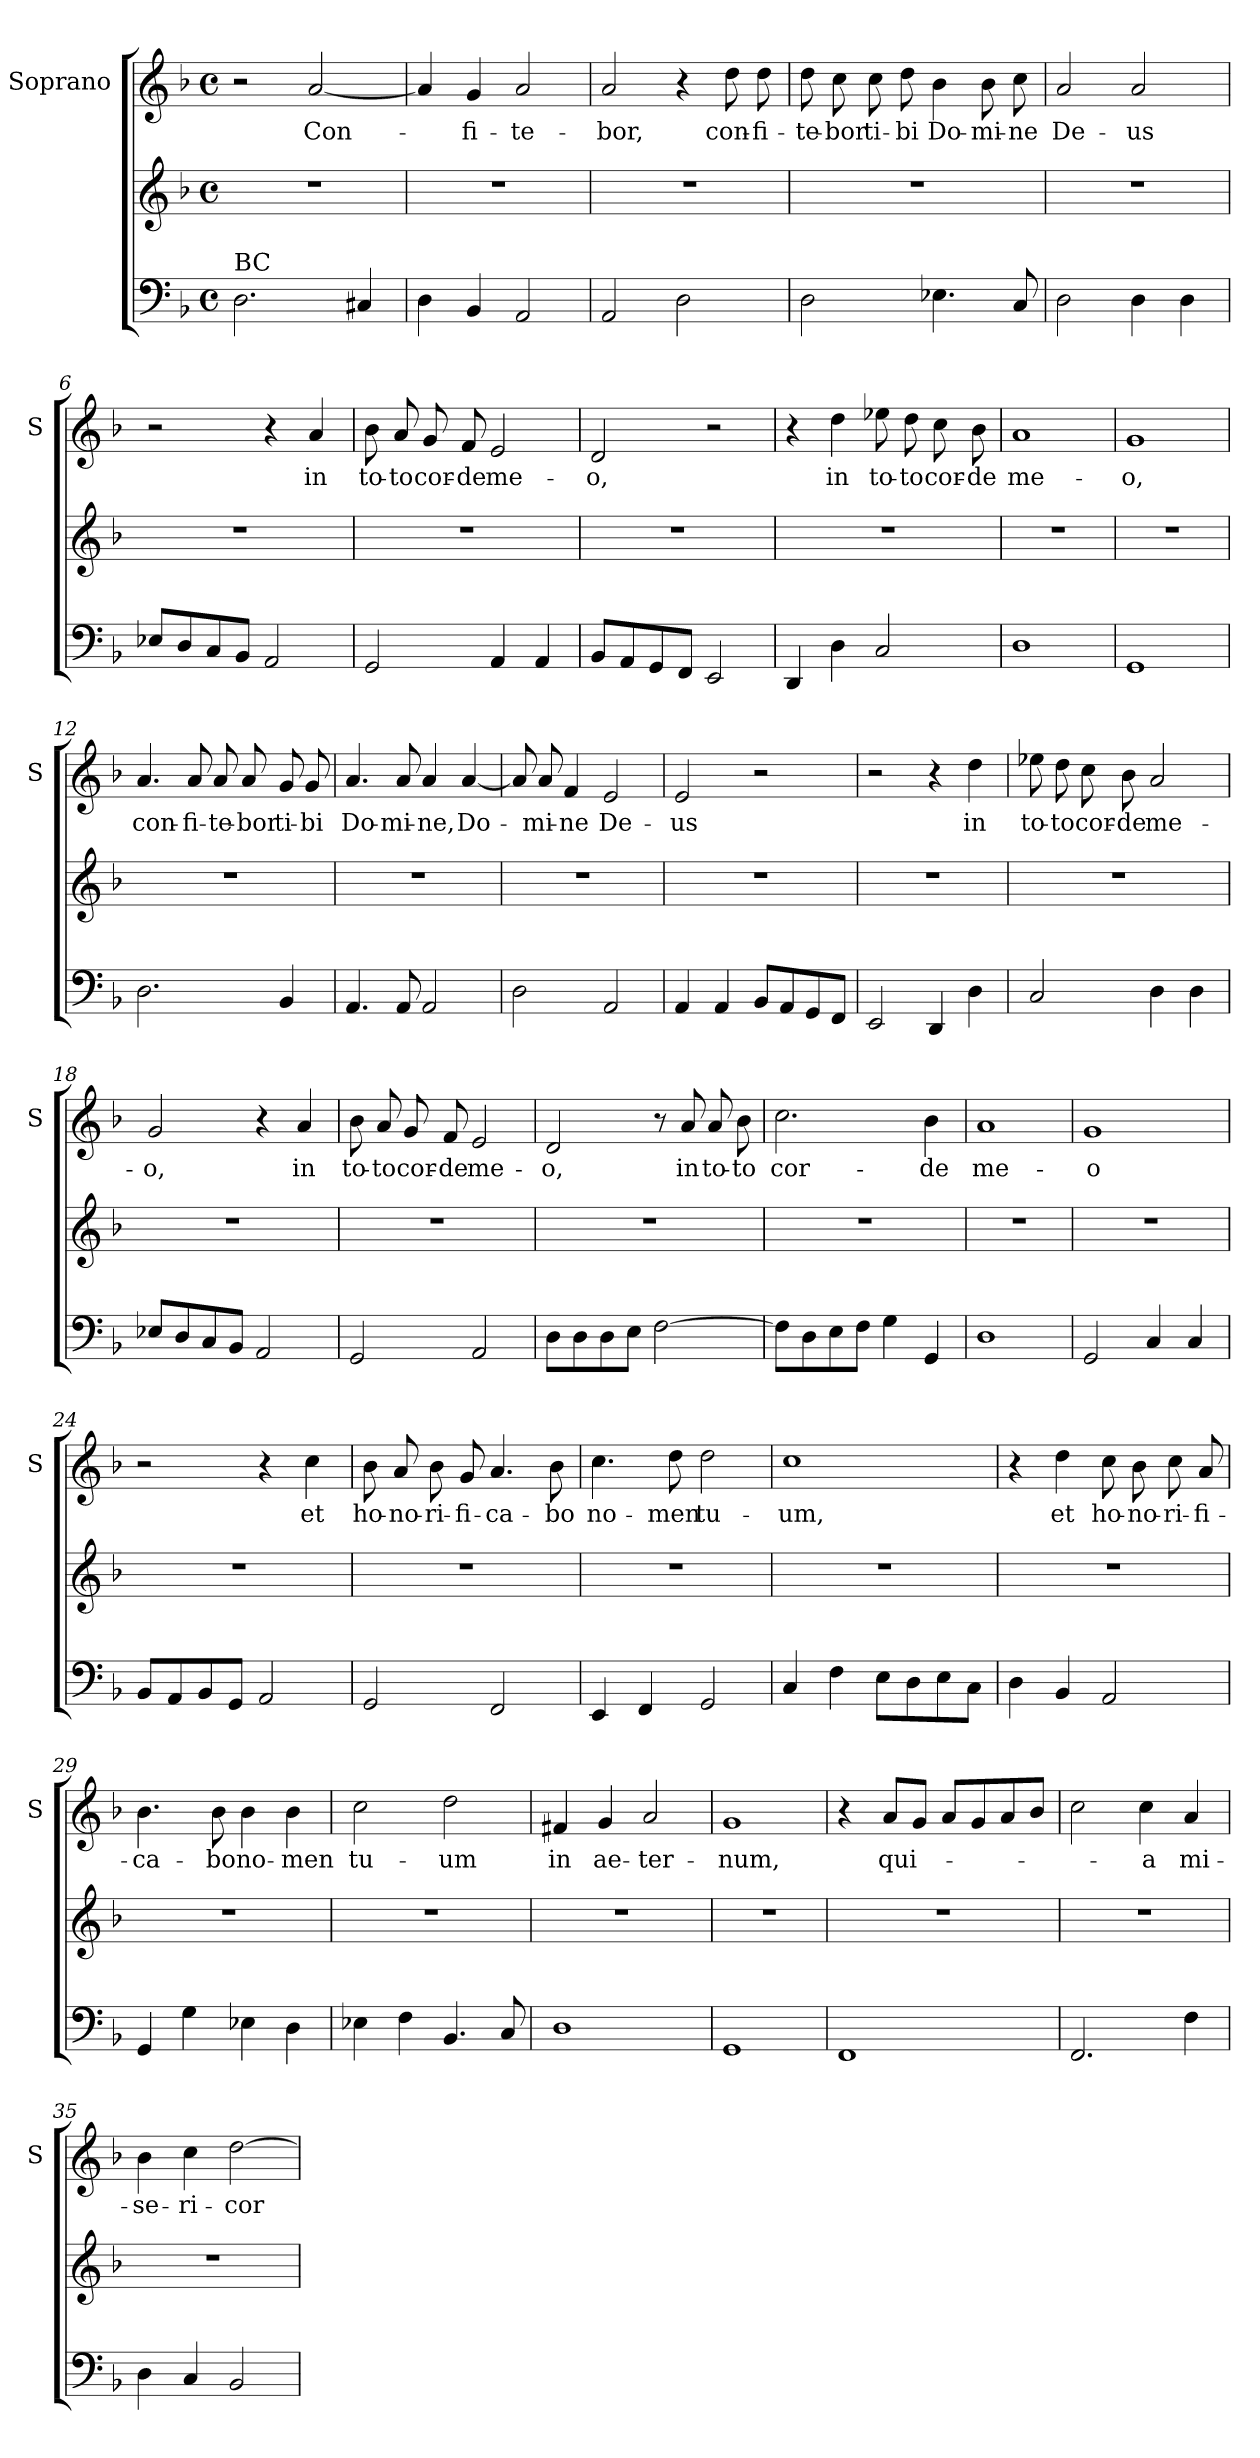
**kern	**kern	**kern	**text
*part2	*part2	*part1	*part1
*staff3	*staff2	*staff1	*staff1
*	*	*I"Soprano	*
*	*	*I'S	*
*clefF4	*clefG2	*clefG2	*
*k[b-]	*k[b-]	*k[b-]	*
*F:	*F:	*F:	*
*M4/4	*M4/4	*M4/4	*
*met(c)	*met(c)	*met(c)	*
=1	=1	=1	=1
!LO:TX:a:t=BC	!	!	!
2.D\	1r	2r	.
!	!	!	!LO:LY:b
.	.	[2a/	Con-
4C#X/	.	.	.
=2	=2	=2	=2
4D\	1r	4a/]	.
!	!	!	!LO:LY:b
4BB-/	.	4g/	-fi-
!	!	!	!LO:LY:b
2AA/	.	2a/	-te-
=3	=3	=3	=3
!	!	!	!LO:LY:b
2AA/	1r	2a/	-bor,
2D\	.	4r	.
!	!	!	!LO:LY:b
.	.	8dd\	con-
!	!	!	!LO:LY:b
.	.	8dd\	-fi-
=4	=4	=4	=4
!	!	!	!LO:LY:b
2D\	1r	8dd\	-te-
!	!	!	!LO:LY:b
.	.	8cc\	-bor
!	!	!	!LO:LY:b
.	.	8cc\	ti-
!	!	!	!LO:LY:b
.	.	8dd\	-bi
!	!	!	!LO:LY:b
4.E-X\	.	4b-\	Do-
!	!	!	!LO:LY:b
.	.	8b-\	-mi-
!	!	!	!LO:LY:b
8C/	.	8cc\	-ne
=5	=5	=5	=5
!	!	!	!LO:LY:b
2D\	1r	2a/	De-
!	!	!	!LO:LY:b
4D\	.	2a/	-us
4D\	.	.	.
!!LO:LB:g=z
=6	=6	=6	=6
8E-X/L	1r	2r	.
8D/	.	.	.
8C/	.	.	.
8BB-/J	.	.	.
2AA/	.	4r	.
!	!	!	!LO:LY:b
.	.	4a/	in
=7	=7	=7	=7
!	!	!	!LO:LY:b
2GG/	1r	8b-\	to-
!	!	!	!LO:LY:b
.	.	8a/	-to
!	!	!	!LO:LY:b
.	.	8g/	cor-
!	!	!	!LO:LY:b
.	.	8f/	-de
!	!	!	!LO:LY:b
4AA/	.	2e/	me-
4AA/	.	.	.
=8	=8	=8	=8
!	!	!	!LO:LY:b
8BB-/L	1r	2d/	-o,
8AA/	.	.	.
8GG/	.	.	.
8FF/J	.	.	.
2EE/	.	2r	.
=9	=9	=9	=9
4DD/	1r	4r	.
!	!	!	!LO:LY:b
4D\	.	4dd\	in
!	!	!	!LO:LY:b
2C/	.	8ee-X\	to-
!	!	!	!LO:LY:b
.	.	8dd\	-to
!	!	!	!LO:LY:b
.	.	8cc\	cor-
!	!	!	!LO:LY:b
.	.	8b-\	-de
=10	=10	=10	=10
!	!	!	!LO:LY:b
1D	1r	1a	me-
=11	=11	=11	=11
!	!	!	!LO:LY:b
1GG	1r	1g	-o,
!!LO:LB:g=z
=12	=12	=12	=12
!	!	!	!LO:LY:b
2.D\	1r	4.a/	con-
!	!	!	!LO:LY:b
.	.	8a/	-fi-
!	!	!	!LO:LY:b
.	.	8a/	-te-
!	!	!	!LO:LY:b
.	.	8a/	-bor
!	!	!	!LO:LY:b
4BB-/	.	8g/	ti-
!	!	!	!LO:LY:b
.	.	8g/	-bi
=13	=13	=13	=13
!	!	!	!LO:LY:b
4.AA/	1r	4.a/	Do-
!	!	!	!LO:LY:b
8AA/	.	8a/	-mi-
!	!	!	!LO:LY:b
2AA/	.	4a/	-ne,
!	!	!	!LO:LY:b
.	.	[4a/	Do-
=14	=14	=14	=14
2D\	1r	8a/]	.
!	!	!	!LO:LY:b
.	.	8a/	-mi-
!	!	!	!LO:LY:b
.	.	4f/	-ne
!	!	!	!LO:LY:b
2AA/	.	2e/	De-
=15	=15	=15	=15
!	!	!	!LO:LY:b
4AA/	1r	2e/	-us
4AA/	.	.	.
8BB-/L	.	2r	.
8AA/	.	.	.
8GG/	.	.	.
8FF/J	.	.	.
=16	=16	=16	=16
2EE/	1r	2r	.
4DD/	.	4r	.
!	!	!	!LO:LY:b
4D\	.	4dd\	in
!!LO:PB:g=z
=17	=17	=17	=17
!	!	!	!LO:LY:b
2C/	1r	8ee-X\	to-
!	!	!	!LO:LY:b
.	.	8dd\	-to
!	!	!	!LO:LY:b
.	.	8cc\	cor-
!	!	!	!LO:LY:b
.	.	8b-\	-de
!	!	!	!LO:LY:b
4D\	.	2a/	me-
4D\	.	.	.
=18	=18	=18	=18
!	!	!	!LO:LY:b
8E-X/L	1r	2g/	-o,
8D/	.	.	.
8C/	.	.	.
8BB-/J	.	.	.
2AA/	.	4r	.
!	!	!	!LO:LY:b
.	.	4a/	in
=19	=19	=19	=19
!	!	!	!LO:LY:b
2GG/	1r	8b-\	to-
!	!	!	!LO:LY:b
.	.	8a/	-to
!	!	!	!LO:LY:b
.	.	8g/	cor-
!	!	!	!LO:LY:b
.	.	8f/	-de
!	!	!	!LO:LY:b
2AA/	.	2e/	me-
=20	=20	=20	=20
!	!	!	!LO:LY:b
8D\L	1r	2d/	-o,
8D\	.	.	.
8D\	.	.	.
8E\J	.	.	.
[2F\	.	8r	.
!	!	!	!LO:LY:b
.	.	8a/	in
!	!	!	!LO:LY:b
.	.	8a/	to-
!	!	!	!LO:LY:b
.	.	8b-\	-to
=21	=21	=21	=21
!	!	!	!LO:LY:b
8F\L]	1r	2.cc\	cor-
8D\	.	.	.
8E\	.	.	.
8F\J	.	.	.
4G\	.	.	.
!	!	!	!LO:LY:b
4GG/	.	4b-\	-de
!!LO:LB:g=z
=22	=22	=22	=22
!	!	!	!LO:LY:b
1D	1r	1a	me-
=23	=23	=23	=23
!	!	!	!LO:LY:b
2GG/	1r	1g	-o
4C/	.	.	.
4C/	.	.	.
=24	=24	=24	=24
8BB-/L	1r	2r	.
8AA/	.	.	.
8BB-/	.	.	.
8GG/J	.	.	.
2AA/	.	4r	.
!	!	!	!LO:LY:b
.	.	4cc\	et
=25	=25	=25	=25
!	!	!	!LO:LY:b
2GG/	1r	8b-\	ho-
!	!	!	!LO:LY:b
.	.	8a/	-no-
!	!	!	!LO:LY:b
.	.	8b-\	-ri-
!	!	!	!LO:LY:b
.	.	8g/	-fi-
!	!	!	!LO:LY:b
2FF/	.	4.a/	-ca-
!	!	!	!LO:LY:b
.	.	8b-\	-bo
=26	=26	=26	=26
!	!	!	!LO:LY:b
4EE/	1r	4.cc\	no-
4FF/	.	.	.
!	!	!	!LO:LY:b
.	.	8dd\	-men
!	!	!	!LO:LY:b
2GG/	.	2dd\	tu-
=27	=27	=27	=27
!	!	!	!LO:LY:b
4C/	1r	1cc	-um,
4F\	.	.	.
8E\L	.	.	.
8D\	.	.	.
8E\	.	.	.
8C\J	.	.	.
!!LO:LB:g=z
=28	=28	=28	=28
4D\	1r	4r	.
!	!	!	!LO:LY:b
4BB-/	.	4dd\	et
!	!	!	!LO:LY:b
2AA/	.	8cc\	ho-
!	!	!	!LO:LY:b
.	.	8b-\	-no-
!	!	!	!LO:LY:b
.	.	8cc\	-ri-
!	!	!	!LO:LY:b
.	.	8a/	-fi-
=29	=29	=29	=29
!	!	!	!LO:LY:b
4GG/	1r	4.b-\	-ca-
4G\	.	.	.
!	!	!	!LO:LY:b
.	.	8b-\	-bo
!	!	!	!LO:LY:b
4E-X\	.	4b-\	no-
!	!	!	!LO:LY:b
4D\	.	4b-\	-men
=30	=30	=30	=30
!	!	!	!LO:LY:b
4E-X\	1r	2cc\	tu-
4F\	.	.	.
!	!	!	!LO:LY:b
4.BB-/	.	2dd\	-um
8C/	.	.	.
=31	=31	=31	=31
!	!	!	!LO:LY:b
1D	1r	4f#X/	in
!	!	!	!LO:LY:b
.	.	4g/	ae-
!	!	!	!LO:LY:b
.	.	2a/	-ter-
=32	=32	=32	=32
!	!	!	!LO:LY:b
1GG	1r	1g	-num,
!!LO:LB:g=z
=33	=33	=33	=33
1FF	1r	4r	.
!	!	!	!LO:LY:b
.	.	8a/L	qui-
.	.	8g/J	.
.	.	8a/L	.
.	.	8g/	.
.	.	8a/	.
.	.	8b-/J	.
=34	=34	=34	=34
2.FF/	1r	2cc\	.
!	!	!	!LO:LY:b
.	.	4cc\	-a
!	!	!	!LO:LY:b
4F\	.	4a/	mi-
=35	=35	=35	=35
!	!	!	!LO:LY:b
4D\	1r	4b-\	-se-
!	!	!	!LO:LY:b
4C/	.	4cc\	-ri-
!	!	!	!LO:LY:b
2BB-/	.	[2dd\	-cor-
=	=	=	=
*-	*-	*-	*-
